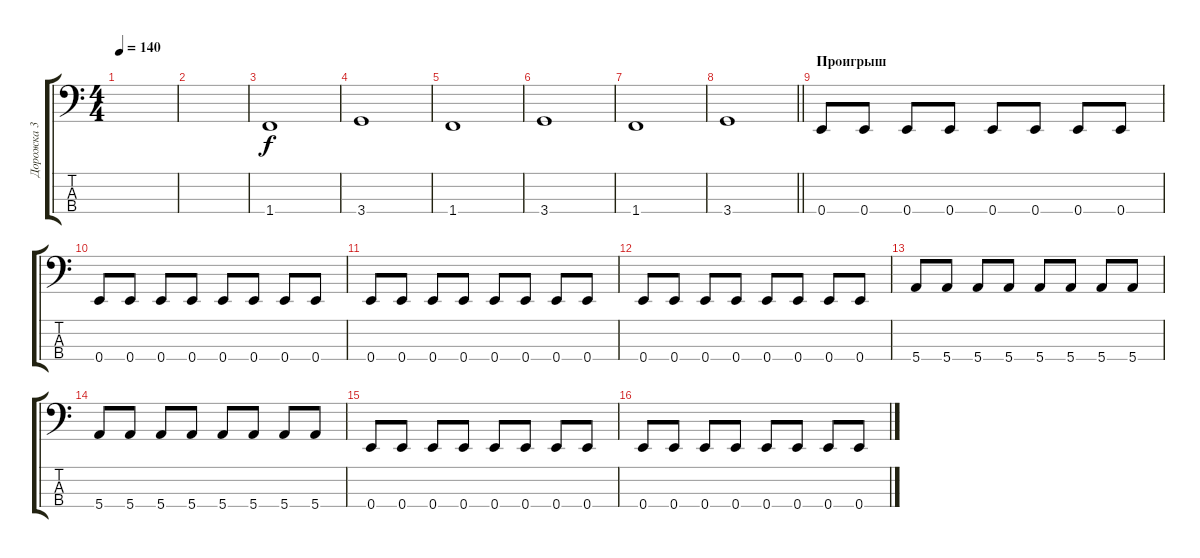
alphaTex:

\track ("Дорожка 3" "Дорожка 3") {instrument electricbasspick}
\staff {score tabs}
\tuning (G2 D2 A1 E1) {hide}
\ts (4 4)
\tempo 140
\clef f4
\ks c
|
|
1.4.1 |
3.4.1 |
1.4.1 |
3.4.1 |
1.4.1 |
\barLineRight lightlight
3.4.1 |
\section ("" "Проигрыш")
0.4.8 0.4.8 0.4.8 0.4.8 0.4.8 0.4.8 0.4.8 0.4.8 |
0.4.8 0.4.8 0.4.8 0.4.8 0.4.8 0.4.8 0.4.8 0.4.8 |
0.4.8 0.4.8 0.4.8 0.4.8 0.4.8 0.4.8 0.4.8 0.4.8 |
0.4.8 0.4.8 0.4.8 0.4.8 0.4.8 0.4.8 0.4.8 0.4.8 |
5.4.8 5.4.8 5.4.8 5.4.8 5.4.8 5.4.8 5.4.8 5.4.8 |
5.4.8 5.4.8 5.4.8 5.4.8 5.4.8 5.4.8 5.4.8 5.4.8 |
0.4.8 0.4.8 0.4.8 0.4.8 0.4.8 0.4.8 0.4.8 0.4.8 |
0.4.8 0.4.8 0.4.8 0.4.8 0.4.8 0.4.8 0.4.8 0.4.8
